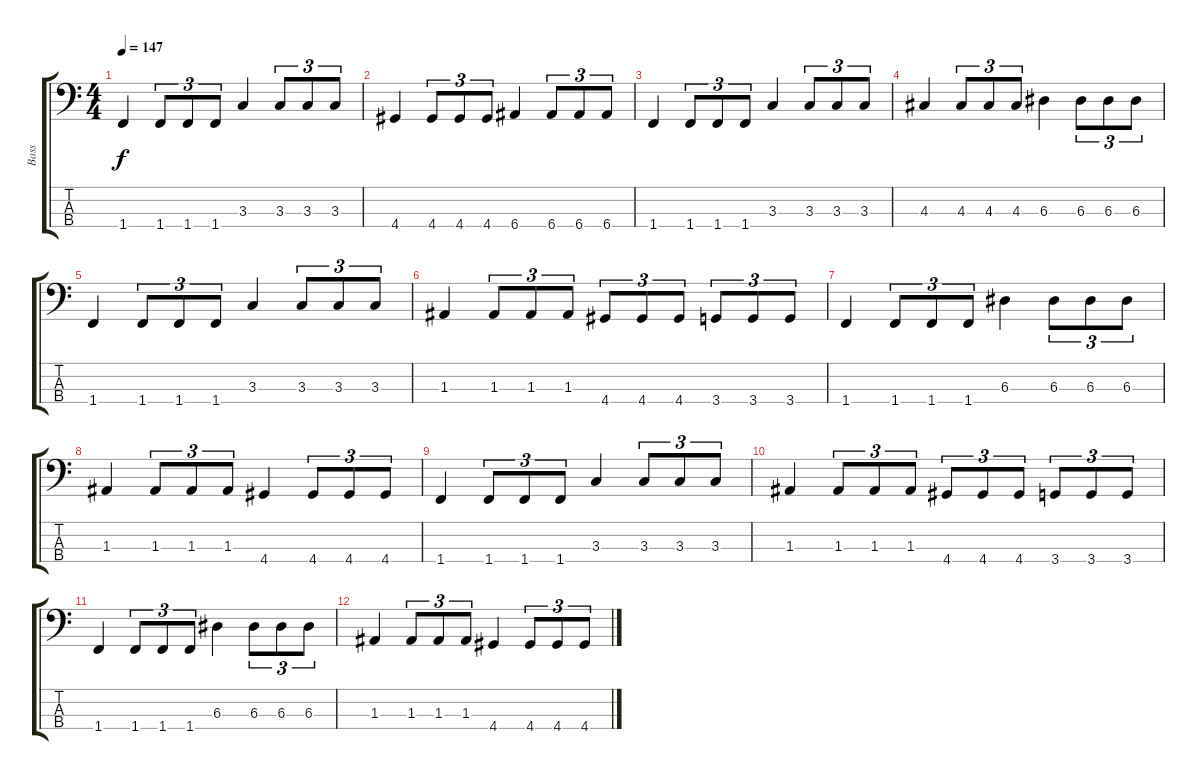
\track ("Bass" "Bass") {instrument electricbassfinger}
\staff {score tabs}
\tuning (G2 D2 A1 E1) {hide}
\ts (4 4)
\tempo 147
\clef f4
\ks c
1.4.4{dy f} 1.4.8{tu (3 2)} 1.4.8{tu (3 2)} 1.4.8{tu (3 2)} 3.3.4 3.3.8{tu (3 2)} 3.3.8{tu (3 2)} 3.3.8{tu (3 2)} |
4.4.4 4.4.8{tu (3 2)} 4.4.8{tu (3 2)} 4.4.8{tu (3 2)} 6.4.4 6.4.8{tu (3 2)} 6.4.8{tu (3 2)} 6.4.8{tu (3 2)} |
1.4.4 1.4.8{tu (3 2)} 1.4.8{tu (3 2)} 1.4.8{tu (3 2)} 3.3.4 3.3.8{tu (3 2)} 3.3.8{tu (3 2)} 3.3.8{tu (3 2)} |
4.3.4 4.3.8{tu (3 2)} 4.3.8{tu (3 2)} 4.3.8{tu (3 2)} 6.3.4 6.3.8{tu (3 2)} 6.3.8{tu (3 2)} 6.3.8{tu (3 2)} |
1.4.4 1.4.8{tu (3 2)} 1.4.8{tu (3 2)} 1.4.8{tu (3 2)} 3.3.4 3.3.8{tu (3 2)} 3.3.8{tu (3 2)} 3.3.8{tu (3 2)} |
1.3.4 1.3.8{tu (3 2)} 1.3.8{tu (3 2)} 1.3.8{tu (3 2)} 4.4.8{tu (3 2)} 4.4.8{tu (3 2)} 4.4.8{tu (3 2)} 3.4.8{tu (3 2)} 3.4.8{tu (3 2)} 3.4.8{tu (3 2)} |
1.4.4 1.4.8{tu (3 2)} 1.4.8{tu (3 2)} 1.4.8{tu (3 2)} 6.3.4 6.3.8{tu (3 2)} 6.3.8{tu (3 2)} 6.3.8{tu (3 2)} |
1.3.4 1.3.8{tu (3 2)} 1.3.8{tu (3 2)} 1.3.8{tu (3 2)} 4.4.4 4.4.8{tu (3 2)} 4.4.8{tu (3 2)} 4.4.8{tu (3 2)} |
1.4.4 1.4.8{tu (3 2)} 1.4.8{tu (3 2)} 1.4.8{tu (3 2)} 3.3.4 3.3.8{tu (3 2)} 3.3.8{tu (3 2)} 3.3.8{tu (3 2)} |
1.3.4 1.3.8{tu (3 2)} 1.3.8{tu (3 2)} 1.3.8{tu (3 2)} 4.4.8{tu (3 2)} 4.4.8{tu (3 2)} 4.4.8{tu (3 2)} 3.4.8{tu (3 2)} 3.4.8{tu (3 2)} 3.4.8{tu (3 2)} |
1.4.4 1.4.8{tu (3 2)} 1.4.8{tu (3 2)} 1.4.8{tu (3 2)} 6.3.4 6.3.8{tu (3 2)} 6.3.8{tu (3 2)} 6.3.8{tu (3 2)} |
1.3.4 1.3.8{tu (3 2)} 1.3.8{tu (3 2)} 1.3.8{tu (3 2)} 4.4.4 4.4.8{tu (3 2)} 4.4.8{tu (3 2)} 4.4.8{tu (3 2)}
